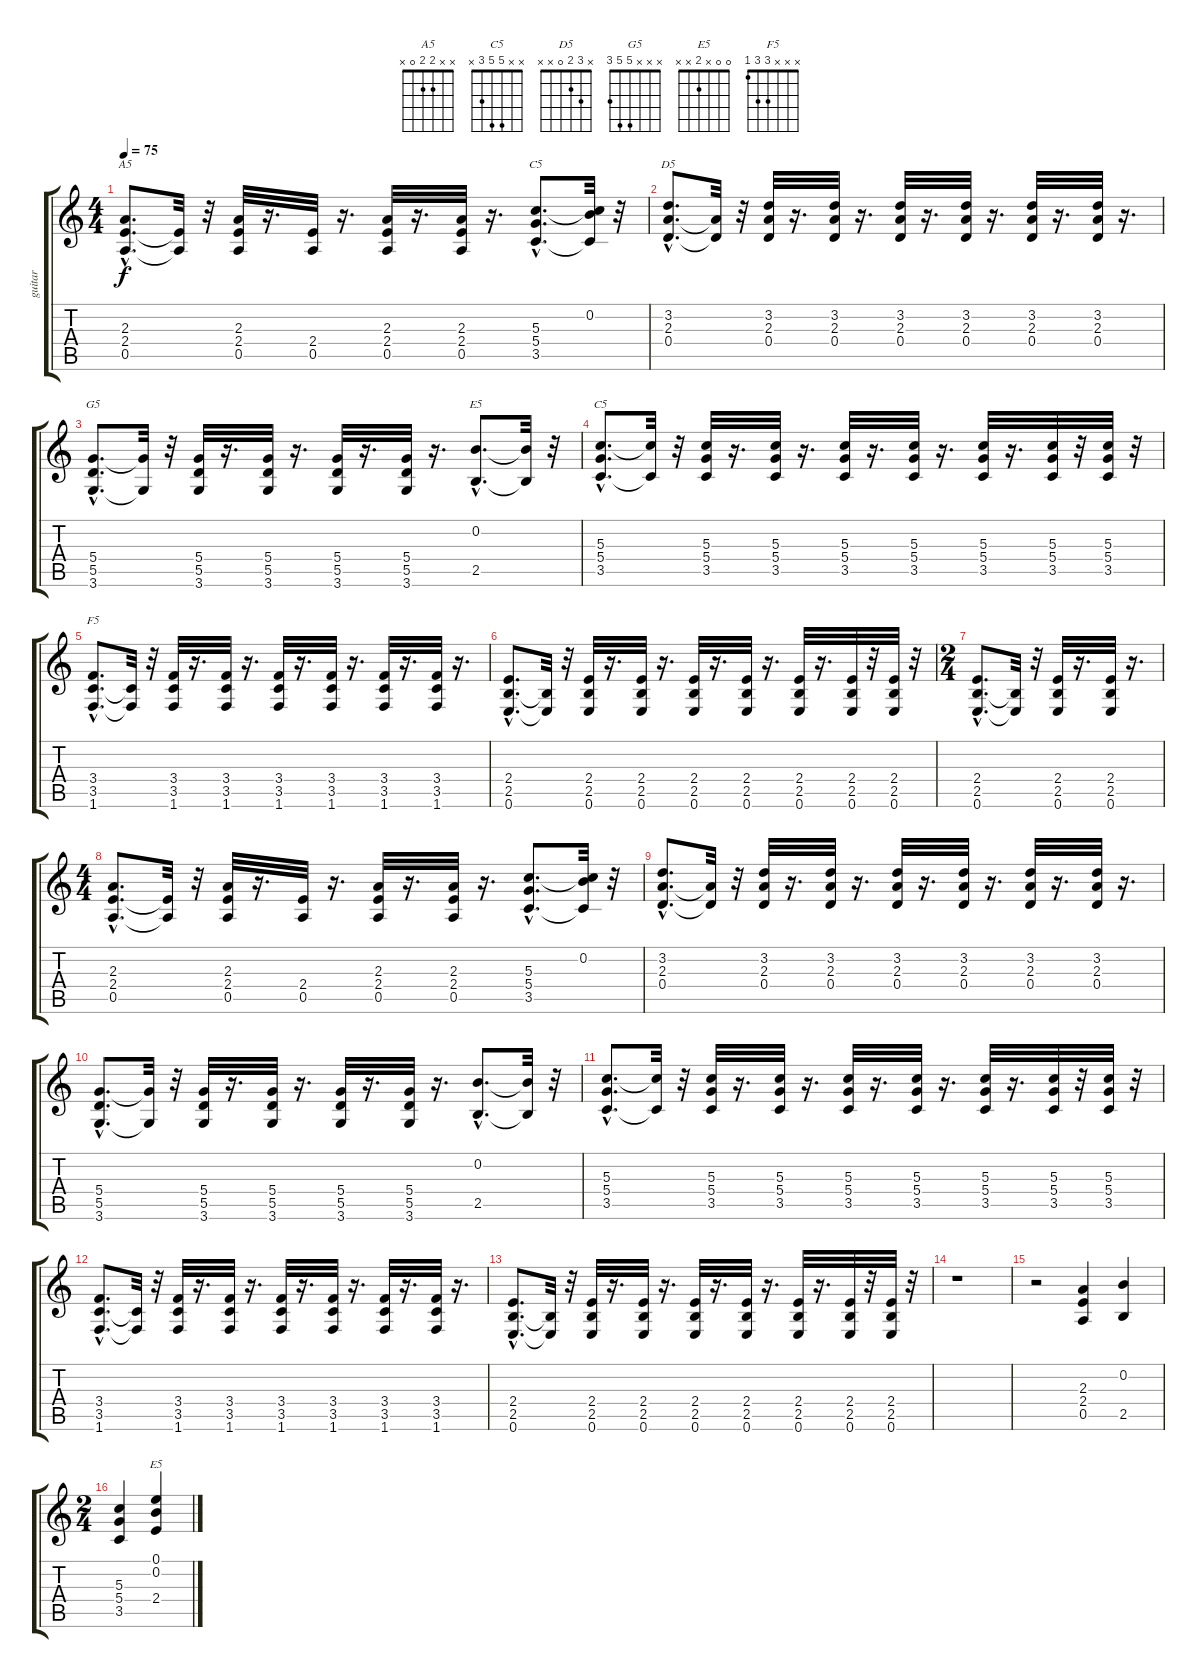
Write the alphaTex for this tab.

\track ("guitar" "guitar") {instrument distortionguitar}
\staff {score tabs}
\tuning (E4 B3 G3 D3 A2 E2) {hide}
\chord ("A5" x x 2 2 0 x)
\chord ("C5" x 1 0 x 3 x)
\chord ("D5" x 3 2 0 x x)
\chord ("G5" x x x 5 5 3)
\chord ("E5" x x x 2 2 0)
\chord ("C5" x x 5 5 3 x)
\chord ("F5" x x x 3 3 1)
\chord ("E5" 0 0 x 2 x x)
\ts (4 4)
\tempo 75
\clef g2
\ks c
(2.3{hac} 2.4{hac} 0.5{hac}).8{d ch "A5" dy f} (2.4{t} 0.5{t}).32 r.32 (2.3 2.4 0.5).32 r.16{d} (2.4 0.5).32 r.16{d} (2.3 2.4 0.5).32 r.16{d} (2.3 2.4 0.5).32 r.16{d} (5.3{hac} 5.4{hac} 3.5{hac}).8{d ch "C5"} (0.2 5.3{t} 3.5{t}).32 r.32 |
(3.2{hac} 2.3{hac} 0.4{hac}).8{d ch "D5"} (2.3{t} 0.4{t}).32 r.32 (3.2 2.3 0.4).32 r.16{d} (3.2 2.3 0.4).32 r.16{d} (3.2 2.3 0.4).32 r.16{d} (3.2 2.3 0.4).32 r.16{d} (3.2 2.3 0.4).32 r.16{d} (3.2 2.3 0.4).32 r.16{d} |
(5.4{hac} 5.5{hac} 3.6{hac}).8{d ch "G5"} (5.4{t} 3.6{t}).32 r.32 (5.4 5.5 3.6).32 r.16{d} (5.4 5.5 3.6).32 r.16{d} (5.4 5.5 3.6).32 r.16{d} (5.4 5.5 3.6).32 r.16{d} (0.2{hac} 2.5{hac}).8{d ch "E5"} (0.2{t} 2.5{t}).32 r.32 |
(5.3{hac} 5.4{hac} 3.5{hac}).8{d ch "C5"} (5.3{t} 3.5{t}).32 r.32 (5.3 5.4 3.5).32 r.16{d} (5.3 5.4 3.5).32 r.16{d} (5.3 5.4 3.5).32 r.16{d} (5.3 5.4 3.5).32 r.16{d} (5.3 5.4 3.5).32 r.16{d} (5.3 5.4 3.5).32 r.32 (5.3 5.4 3.5).32 r.32 |
(3.4{hac} 3.5{hac} 1.6{hac}).8{d ch "F5"} (3.5{t} 1.6{t}).32 r.32 (3.4 3.5 1.6).32 r.16{d} (3.4 3.5 1.6).32 r.16{d} (3.4 3.5 1.6).32 r.16{d} (3.4 3.5 1.6).32 r.16{d} (3.4 3.5 1.6).32 r.16{d} (3.4 3.5 1.6).32 r.16{d} |
(2.4{hac} 2.5{hac} 0.6{hac}).8{d} (2.5{t} 0.6{t}).32 r.32 (2.4 2.5 0.6).32 r.16{d} (2.4 2.5 0.6).32 r.16{d} (2.4 2.5 0.6).32 r.16{d} (2.4 2.5 0.6).32 r.16{d} (2.4 2.5 0.6).32 r.16{d} (2.4 2.5 0.6).32 r.32 (2.4 2.5 0.6).32 r.32 |
\ts (2 4)
(2.4{hac} 2.5{hac} 0.6{hac}).8{d} (2.5{t} 0.6{t}).32 r.32 (2.4 2.5 0.6).32 r.16{d} (2.4 2.5 0.6).32 r.16{d} |
\ts (4 4)
(2.3{hac} 2.4{hac} 0.5{hac}).8{d} (2.4{t} 0.5{t}).32 r.32 (2.3 2.4 0.5).32 r.16{d} (2.4 0.5).32 r.16{d} (2.3 2.4 0.5).32 r.16{d} (2.3 2.4 0.5).32 r.16{d} (5.3{hac} 5.4{hac} 3.5{hac}).8{d} (0.2 5.3{t} 3.5{t}).32 r.32 |
(3.2{hac} 2.3{hac} 0.4{hac}).8{d} (2.3{t} 0.4{t}).32 r.32 (3.2 2.3 0.4).32 r.16{d} (3.2 2.3 0.4).32 r.16{d} (3.2 2.3 0.4).32 r.16{d} (3.2 2.3 0.4).32 r.16{d} (3.2 2.3 0.4).32 r.16{d} (3.2 2.3 0.4).32 r.16{d} |
(5.4{hac} 5.5{hac} 3.6{hac}).8{d} (5.4{t} 3.6{t}).32 r.32 (5.4 5.5 3.6).32 r.16{d} (5.4 5.5 3.6).32 r.16{d} (5.4 5.5 3.6).32 r.16{d} (5.4 5.5 3.6).32 r.16{d} (0.2{hac} 2.5{hac}).8{d} (0.2{t} 2.5{t}).32 r.32 |
(5.3{hac} 5.4{hac} 3.5{hac}).8{d} (5.3{t} 3.5{t}).32 r.32 (5.3 5.4 3.5).32 r.16{d} (5.3 5.4 3.5).32 r.16{d} (5.3 5.4 3.5).32 r.16{d} (5.3 5.4 3.5).32 r.16{d} (5.3 5.4 3.5).32 r.16{d} (5.3 5.4 3.5).32 r.32 (5.3 5.4 3.5).32 r.32 |
(3.4{hac} 3.5{hac} 1.6{hac}).8{d} (3.5{t} 1.6{t}).32 r.32 (3.4 3.5 1.6).32 r.16{d} (3.4 3.5 1.6).32 r.16{d} (3.4 3.5 1.6).32 r.16{d} (3.4 3.5 1.6).32 r.16{d} (3.4 3.5 1.6).32 r.16{d} (3.4 3.5 1.6).32 r.16{d} |
(2.4{hac} 2.5{hac} 0.6{hac}).8{d} (2.5{t} 0.6{t}).32 r.32 (2.4 2.5 0.6).32 r.16{d} (2.4 2.5 0.6).32 r.16{d} (2.4 2.5 0.6).32 r.16{d} (2.4 2.5 0.6).32 r.16{d} (2.4 2.5 0.6).32 r.16{d} (2.4 2.5 0.6).32 r.32 (2.4 2.5 0.6).32 r.32 |
r.1 |
r.2 (2.3 2.4 0.5).4 (0.2 2.5).4 |
\ts (2 4)
(5.3 5.4 3.5).4 (0.1 0.2 2.4).4{ch "E5"}
